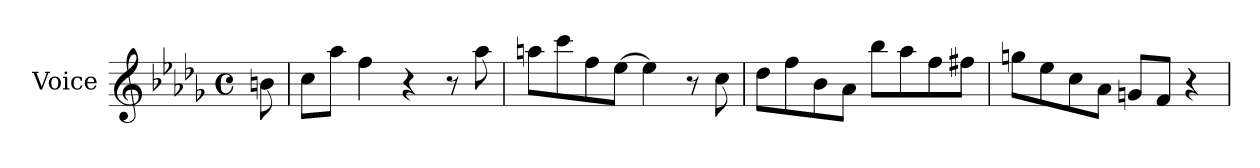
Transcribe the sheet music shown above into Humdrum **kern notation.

**kern
*part1
*staff1
*I"Voice
*I'Voice
*clefG2
*k[b-e-a-d-g-]
*M4/4
*met(c)
=
8bn\
=1
8cc\L
8aa-\J
4ff\
4r
8r
8aa-\
=2
8aan\L
8ccc\
8ff\
[>8ee-\J
4ee-\]
8r
8cc\
=3
8dd-\L
8ff\
8b-\
8a-\J
8bb-\L
8aa-\
8ff\
8ff#X\J
=4
8ggn\L
8ee-\
8cc\
8a-\J
8gn/L
8f/J
4r
=
*-
